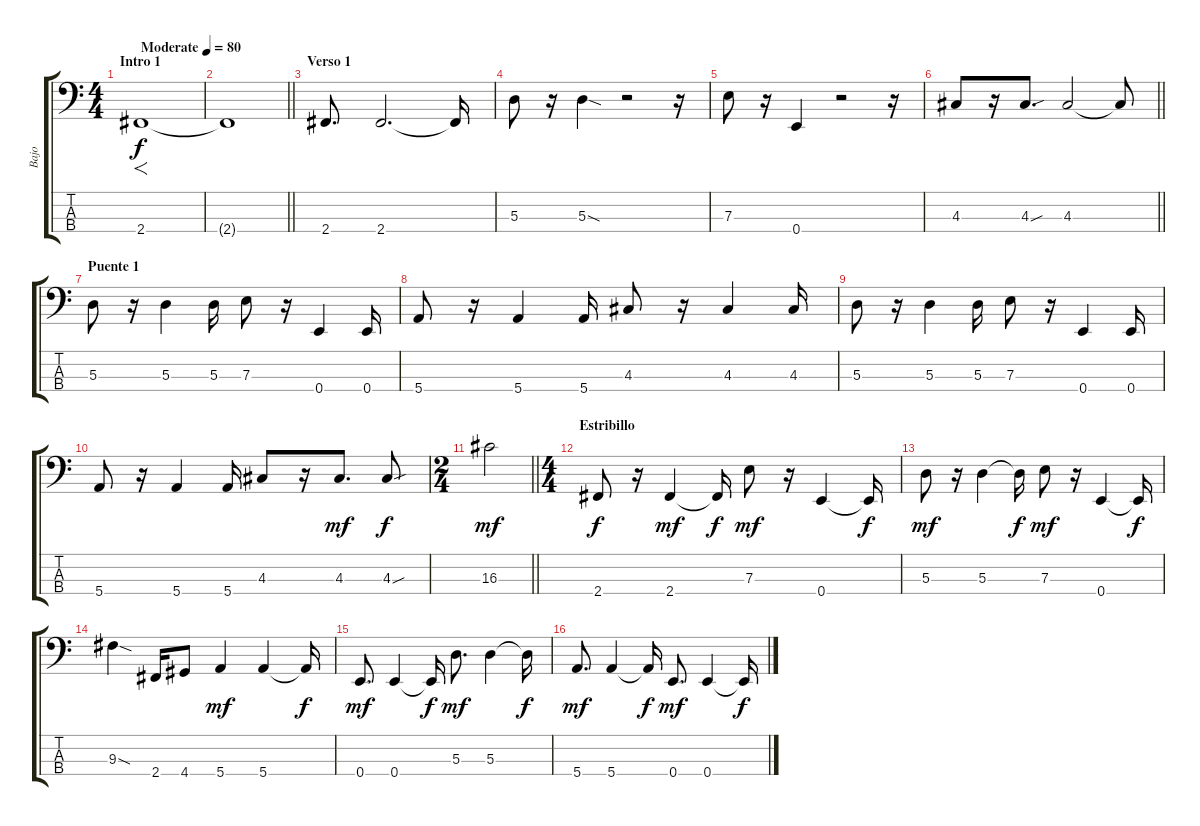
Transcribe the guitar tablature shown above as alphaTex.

\track ("Bajo" "Bajo") {instrument electricbassfinger}
\staff {score tabs}
\tuning (G2 D2 A1 E1) {hide}
\ts (4 4)
\section ("" "Intro 1")
\tempo (80 "Moderate")
\clef f4
\ks c
2.4.1{f dy f instrument electricbassfinger} |
\barLineRight lightlight
2.4{t}.1 |
\section ("" "Verso 1")
2.4.8{d} 2.4.2{d} 2.4{t}.16 |
5.3.8 r.16 5.3{sod}.4 r.2 r.16 |
7.3.8 r.16 0.4.4 r.2 r.16 |
\barLineRight lightlight
4.3.8 r.16 4.3{sou}.8{d} 4.3.2 4.3{t}.8 |
\section ("" "Puente 1")
5.3.8 r.16 5.3.4 5.3.16 7.3.8 r.16 0.4.4 0.4.16 |
5.4.8 r.16 5.4.4 5.4.16 4.3.8 r.16 4.3.4 4.3.16 |
5.3.8 r.16 5.3.4 5.3.16 7.3.8 r.16 0.4.4 0.4.16 |
5.4.8 r.16 5.4.4 5.4.16 4.3.8 r.16 4.3.8{d dy mf} 4.3{sou}.8{dy f} |
\ts (2 4)
\barLineRight lightlight
16.3.2{dy mf} |
\ts (4 4)
\section ("" "Estribillo")
2.4.8{dy f} r.16 2.4.4{dy mf} 2.4{t}.16{dy f} 7.3.8{dy mf} r.16 0.4.4 0.4{t}.16{dy f} |
5.3.8{dy mf} r.16 5.3.4 5.3{t}.16{dy f} 7.3.8{dy mf} r.16 0.4.4 0.4{t}.16{dy f} |
9.3{sod}.4 2.4.16 4.4.8 5.4.4{dy mf} 5.4.4 5.4{t}.16{dy f} |
0.4.8{d dy mf} 0.4.4 0.4{t}.16{dy f} 5.3.8{d dy mf} 5.3.4 5.3{t}.16{dy f} |
5.4.8{d dy mf} 5.4.4 5.4{t}.16{dy f} 0.4.8{d dy mf} 0.4.4 0.4{t}.16{dy f}
